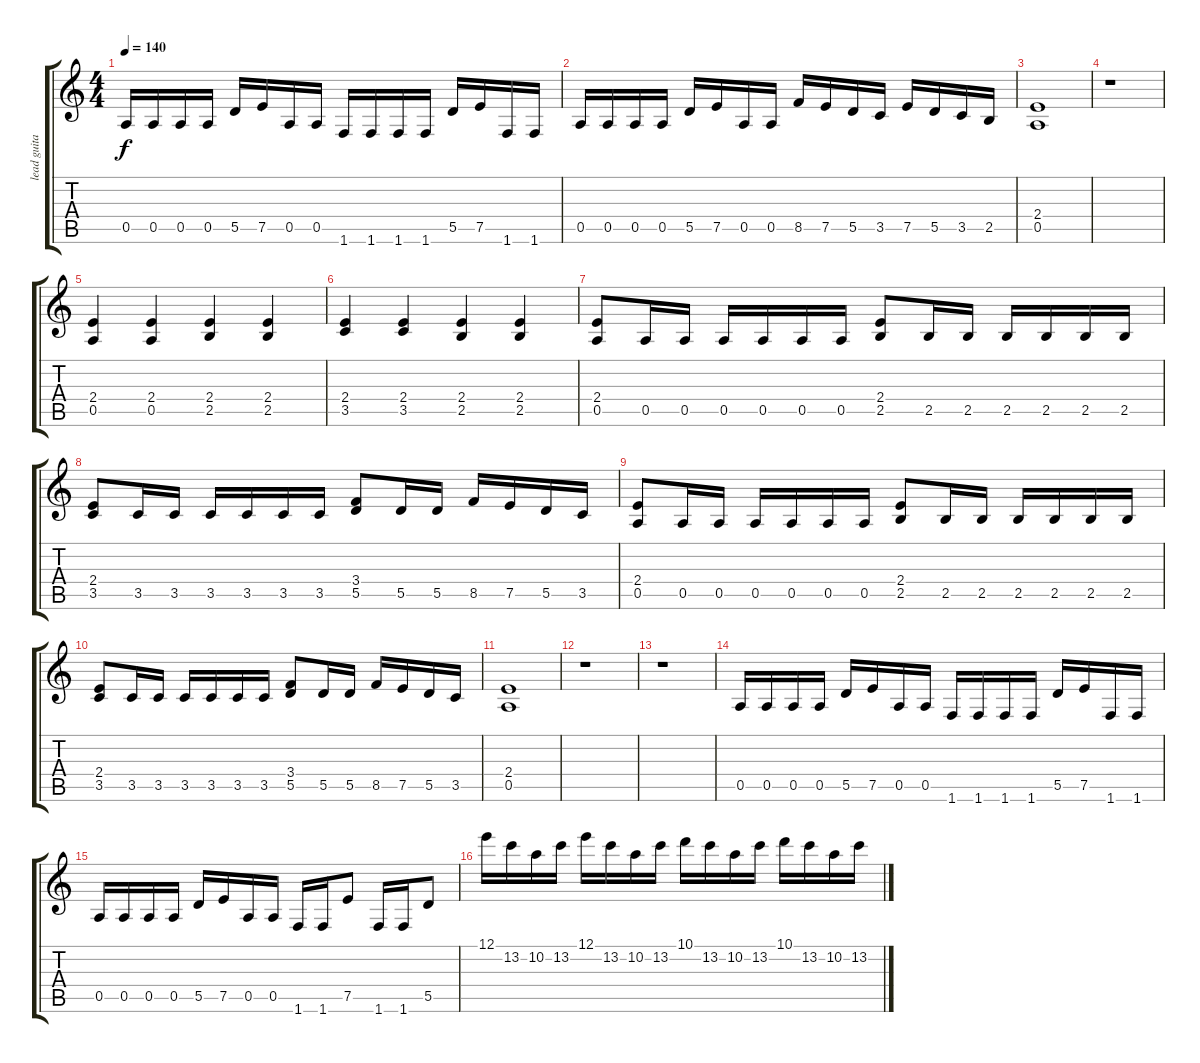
\track ("lead guitar" "lead guita") {instrument distortionguitar}
\staff {score tabs}
\tuning (E4 B3 G3 D3 A2 E2) {hide}
\ts (4 4)
\tempo 140
\clef g2
\ks c
0.5.16{dy f} 0.5.16 0.5.16 0.5.16 5.5.16 7.5.16 0.5.16 0.5.16 1.6.16 1.6.16 1.6.16 1.6.16 5.5.16 7.5.16 1.6.16 1.6.16 |
0.5.16 0.5.16 0.5.16 0.5.16 5.5.16 7.5.16 0.5.16 0.5.16 8.5.16 7.5.16 5.5.16 3.5.16 7.5.16 5.5.16 3.5.16 2.5.16 |
(2.4 0.5).1 |
r.1 |
(2.4 0.5).4 (2.4 0.5).4 (2.4 2.5).4 (2.4 2.5).4 |
(2.4 3.5).4 (2.4 3.5).4 (2.4 2.5).4 (2.4 2.5).4 |
(2.4 0.5).8 0.5.16 0.5.16 0.5.16 0.5.16 0.5.16 0.5.16 (2.4 2.5).8 2.5.16 2.5.16 2.5.16 2.5.16 2.5.16 2.5.16 |
(2.4 3.5).8 3.5.16 3.5.16 3.5.16 3.5.16 3.5.16 3.5.16 (3.4 5.5).8 5.5.16 5.5.16 8.5.16 7.5.16 5.5.16 3.5.16 |
(2.4 0.5).8 0.5.16 0.5.16 0.5.16 0.5.16 0.5.16 0.5.16 (2.4 2.5).8 2.5.16 2.5.16 2.5.16 2.5.16 2.5.16 2.5.16 |
(2.4 3.5).8 3.5.16 3.5.16 3.5.16 3.5.16 3.5.16 3.5.16 (3.4 5.5).8 5.5.16 5.5.16 8.5.16 7.5.16 5.5.16 3.5.16 |
(2.4 0.5).1 |
r.1 |
r.1 |
0.5.16 0.5.16 0.5.16 0.5.16 5.5.16 7.5.16 0.5.16 0.5.16 1.6.16 1.6.16 1.6.16 1.6.16 5.5.16 7.5.16 1.6.16 1.6.16 |
0.5.16 0.5.16 0.5.16 0.5.16 5.5.16 7.5.16 0.5.16 0.5.16 1.6.16 1.6.16 7.5.8 1.6.16 1.6.16 5.5.8 |
12.1.16 13.2.16 10.2.16 13.2.16 12.1.16 13.2.16 10.2.16 13.2.16 10.1.16 13.2.16 10.2.16 13.2.16 10.1.16 13.2.16 10.2.16 13.2.16
